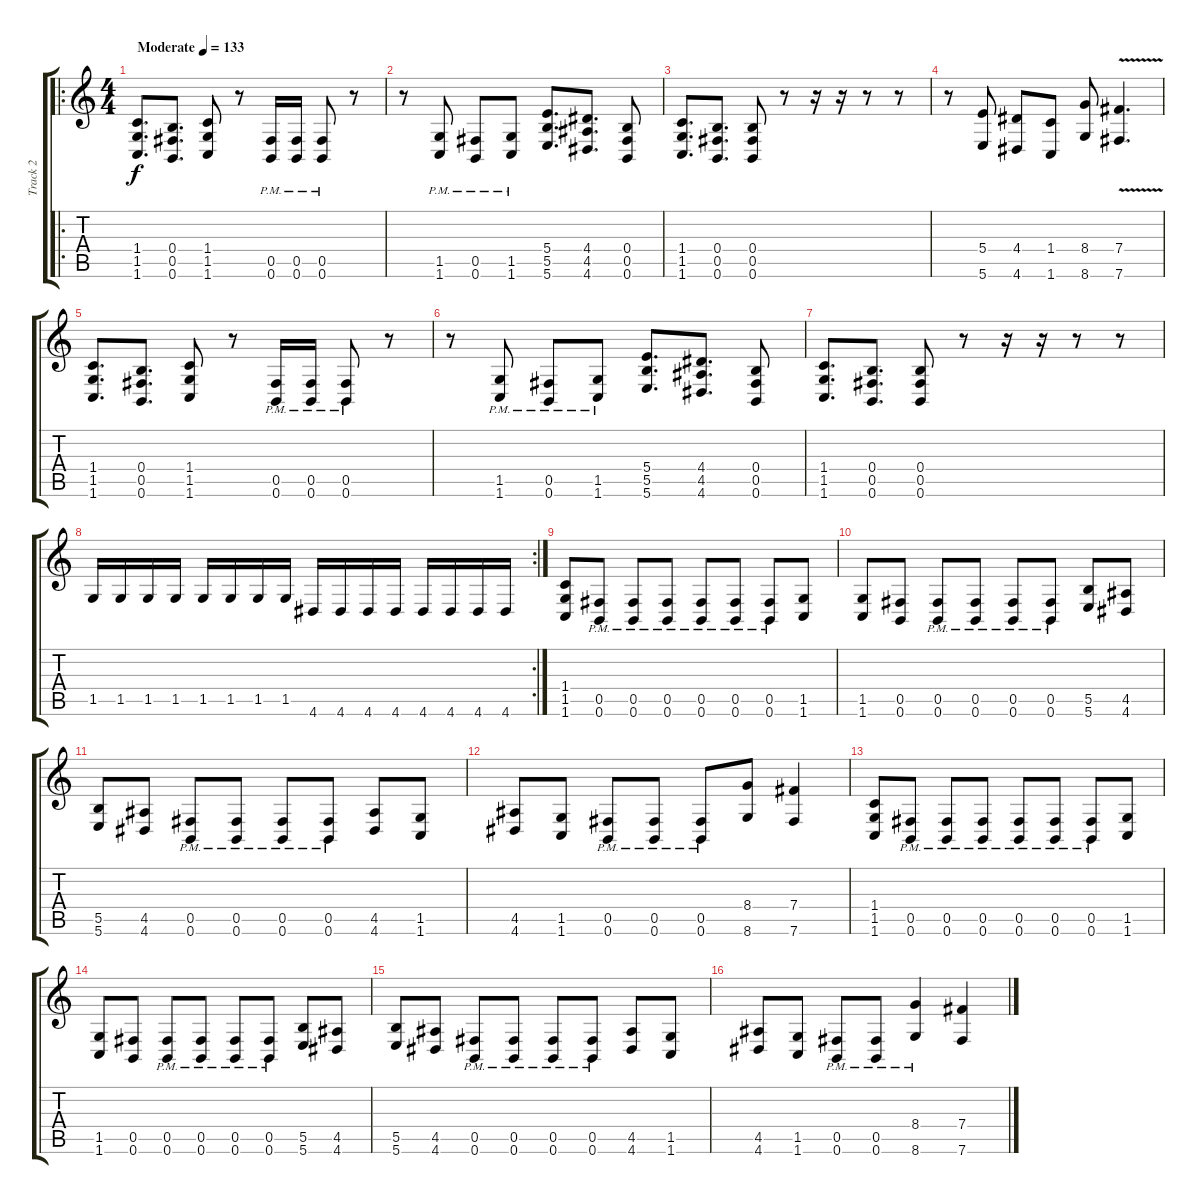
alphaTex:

\track ("Track 2" "Track 2") {instrument distortionguitar}
\staff {score tabs}
\tuning (Db4 Ab3 E3 B2 Gb2 B1) {hide}
\ro
\ts (4 4)
\tempo (133 "Moderate")
\clef g2
\ks c
(1.4 1.5 1.6).8{d dy f instrument distortionguitar} (0.4 0.5 0.6).8{d} (1.4 1.5 1.6).8 r.8 (0.5{pm} 0.6{pm}).16 (0.5{pm} 0.6{pm}).16 (0.5{pm} 0.6{pm}).8 r.8 |
r.8 (1.5{pm} 1.6{pm}).8 (0.5{pm} 0.6{pm}).8 (1.5{pm} 1.6{pm}).8 (5.4 5.5 5.6).8{d} (4.4 4.5 4.6).8{d} (0.4 0.5 0.6).8 |
(1.4 1.5 1.6).8{d} (0.4 0.5 0.6).8{d} (0.4 0.5 0.6).8 r.8 r.16 r.16 r.8 r.8 |
r.8 (5.4 5.6).8 (4.4 4.6).8 (1.4 1.6).8 (8.4 8.6).8 (7.4{v} 7.6{v}).4{d} |
(1.4 1.5 1.6).8{d} (0.4 0.5 0.6).8{d} (1.4 1.5 1.6).8 r.8 (0.5{pm} 0.6{pm}).16 (0.5{pm} 0.6{pm}).16 (0.5{pm} 0.6{pm}).8 r.8 |
r.8 (1.5{pm} 1.6{pm}).8 (0.5{pm} 0.6{pm}).8 (1.5{pm} 1.6{pm}).8 (5.4 5.5 5.6).8{d} (4.4 4.5 4.6).8{d} (0.4 0.5 0.6).8 |
(1.4 1.5 1.6).8{d} (0.4 0.5 0.6).8{d} (0.4 0.5 0.6).8 r.8 r.16 r.16 r.8 r.8 |
\rc 2
1.5.16 1.5.16 1.5.16 1.5.16 1.5.16 1.5.16 1.5.16 1.5.16 4.6.16 4.6.16 4.6.16 4.6.16 4.6.16 4.6.16 4.6.16 4.6.16 |
(1.4 1.5 1.6).8 (0.5{pm} 0.6{pm}).8 (0.5{pm} 0.6{pm}).8 (0.5{pm} 0.6{pm}).8 (0.5{pm} 0.6{pm}).8 (0.5{pm} 0.6{pm}).8 (0.5{pm} 0.6{pm}).8 (1.5 1.6).8 |
(1.5 1.6).8 (0.5 0.6).8 (0.5{pm} 0.6{pm}).8 (0.5{pm} 0.6{pm}).8 (0.5{pm} 0.6{pm}).8 (0.5{pm} 0.6{pm}).8 (5.5 5.6).8 (4.5 4.6).8 |
(5.5 5.6).8 (4.5 4.6).8 (0.5{pm} 0.6{pm}).8 (0.5{pm} 0.6{pm}).8 (0.5{pm} 0.6{pm}).8 (0.5{pm} 0.6{pm}).8 (4.5 4.6).8 (1.5 1.6).8 |
(4.5 4.6).8 (1.5 1.6).8 (0.5{pm} 0.6{pm}).8 (0.5{pm} 0.6{pm}).8 (0.5{pm} 0.6{pm}).8 (8.4 8.6).8 (7.4 7.6).4 |
(1.4 1.5 1.6).8 (0.5{pm} 0.6{pm}).8 (0.5{pm} 0.6{pm}).8 (0.5{pm} 0.6{pm}).8 (0.5{pm} 0.6{pm}).8 (0.5{pm} 0.6{pm}).8 (0.5{pm} 0.6{pm}).8 (1.5 1.6).8 |
(1.5 1.6).8 (0.5 0.6).8 (0.5{pm} 0.6{pm}).8 (0.5{pm} 0.6{pm}).8 (0.5{pm} 0.6{pm}).8 (0.5{pm} 0.6{pm}).8 (5.5 5.6).8 (4.5 4.6).8 |
(5.5 5.6).8 (4.5 4.6).8 (0.5{pm} 0.6{pm}).8 (0.5{pm} 0.6{pm}).8 (0.5{pm} 0.6{pm}).8 (0.5{pm} 0.6{pm}).8 (4.5 4.6).8 (1.5 1.6).8 |
(4.5 4.6).8 (1.5 1.6).8 (0.5{pm} 0.6{pm}).8 (0.5{pm} 0.6{pm}).8 (8.4 8.6{pm}).4 (7.4 7.6).4
